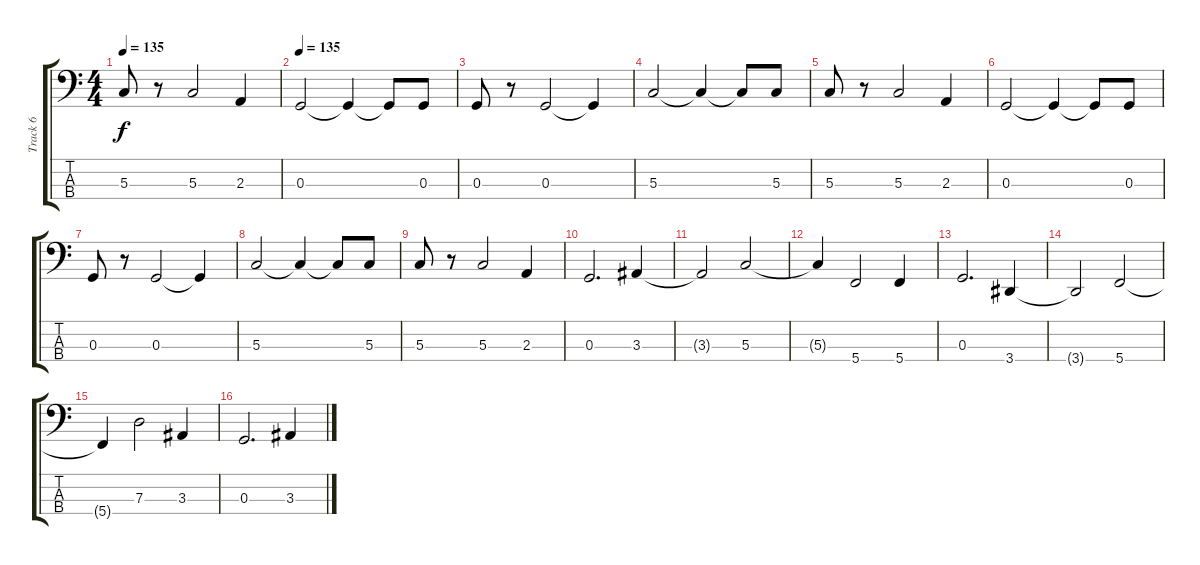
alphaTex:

\track ("Track 6" "Track 6") {instrument electricbasspick}
\staff {score tabs}
\tuning (F2 C2 G1 C1) {hide}
\ts (4 4)
\tempo 135
\clef f4
\ks c
5.3.8{dy f} r.8 5.3.2 2.3.4 |
\tempo 135
0.3.2 0.3{t}.4 0.3{t}.8 0.3.8 |
0.3.8 r.8 0.3.2 0.3{t}.4 |
5.3.2 5.3{t}.4 5.3{t}.8 5.3.8 |
5.3.8 r.8 5.3.2 2.3.4 |
0.3.2 0.3{t}.4 0.3{t}.8 0.3.8 |
0.3.8 r.8 0.3.2 0.3{t}.4 |
5.3.2 5.3{t}.4 5.3{t}.8 5.3.8 |
5.3.8 r.8 5.3.2 2.3.4 |
0.3.2{d} 3.3.4 |
3.3{t}.2 5.3.2 |
5.3{t}.4 5.4.2 5.4.4 |
0.3.2{d} 3.4.4 |
3.4{t}.2 5.4.2 |
5.4{t}.4 7.3.2 3.3.4 |
0.3.2{d} 3.3.4
